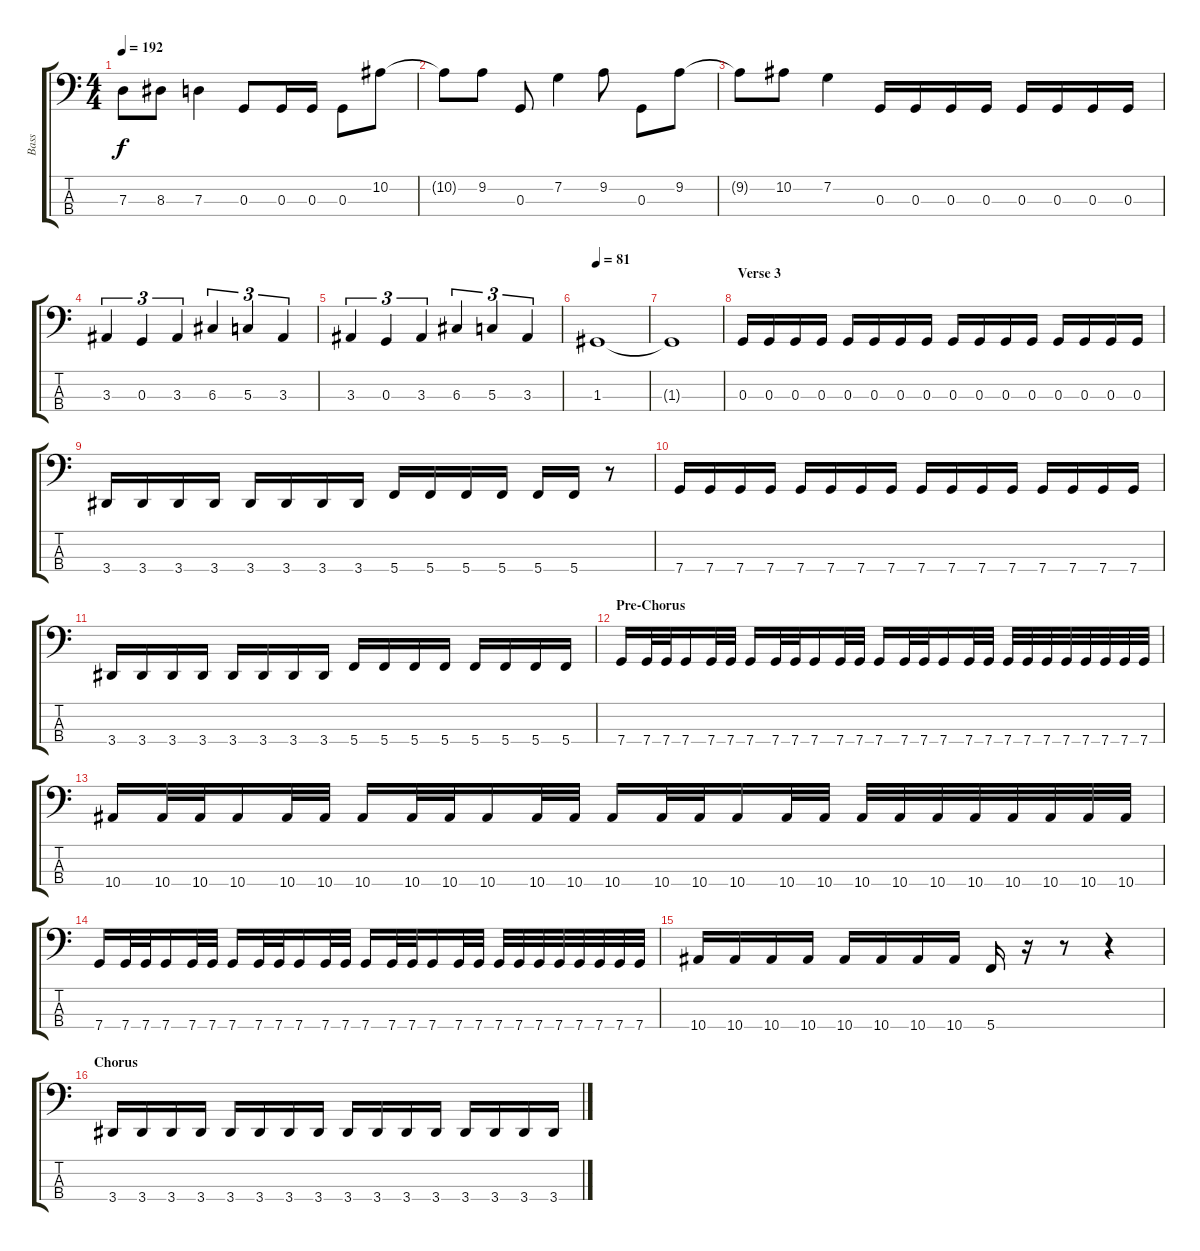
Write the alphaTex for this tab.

\track ("Bass" "Bass") {instrument electricbasspick}
\staff {score tabs}
\tuning (F2 C2 G1 C1) {hide}
\ts (4 4)
\tempo 192
\clef f4
\ks c
7.3{t}.8{dy f} 8.3.8 7.3.4 0.3.8 0.3.16 0.3.16 0.3.8 10.2.8 |
10.2{t}.8 9.2.8 0.3.8 7.2.4 9.2.8 0.3.8 9.2.8 |
9.2{t}.8 10.2.8 7.2.4 0.3.16 0.3.16 0.3.16 0.3.16 0.3.16 0.3.16 0.3.16 0.3.16 |
3.3.4{tu (3 2)} 0.3.4{tu (3 2)} 3.3.4{tu (3 2)} 6.3.4{tu (3 2)} 5.3.4{tu (3 2)} 3.3.4{tu (3 2)} |
3.3.4{tu (3 2)} 0.3.4{tu (3 2)} 3.3.4{tu (3 2)} 6.3.4{tu (3 2)} 5.3.4{tu (3 2)} 3.3.4{tu (3 2)} |
\tempo 81
1.3.1 |
1.3{t}.1 |
\section ("" "Verse 3")
0.3.16 0.3.16 0.3.16 0.3.16 0.3.16 0.3.16 0.3.16 0.3.16 0.3.16 0.3.16 0.3.16 0.3.16 0.3.16 0.3.16 0.3.16 0.3.16 |
3.4.16 3.4.16 3.4.16 3.4.16 3.4.16 3.4.16 3.4.16 3.4.16 5.4.16 5.4.16 5.4.16 5.4.16 5.4.16 5.4.16 r.8 |
7.4.16 7.4.16 7.4.16 7.4.16 7.4.16 7.4.16 7.4.16 7.4.16 7.4.16 7.4.16 7.4.16 7.4.16 7.4.16 7.4.16 7.4.16 7.4.16 |
3.4.16 3.4.16 3.4.16 3.4.16 3.4.16 3.4.16 3.4.16 3.4.16 5.4.16 5.4.16 5.4.16 5.4.16 5.4.16 5.4.16 5.4.16 5.4.16 |
\section ("" "Pre-Chorus")
7.4.16 7.4.32 7.4.32 7.4.16 7.4.32 7.4.32 7.4.16 7.4.32 7.4.32 7.4.16 7.4.32 7.4.32 7.4.16 7.4.32 7.4.32 7.4.16 7.4.32 7.4.32 7.4.32 7.4.32 7.4.32 7.4.32 7.4.32 7.4.32 7.4.32 7.4.32 |
10.4.16 10.4.32 10.4.32 10.4.16 10.4.32 10.4.32 10.4.16 10.4.32 10.4.32 10.4.16 10.4.32 10.4.32 10.4.16 10.4.32 10.4.32 10.4.16 10.4.32 10.4.32 10.4.32 10.4.32 10.4.32 10.4.32 10.4.32 10.4.32 10.4.32 10.4.32 |
7.4.16 7.4.32 7.4.32 7.4.16 7.4.32 7.4.32 7.4.16 7.4.32 7.4.32 7.4.16 7.4.32 7.4.32 7.4.16 7.4.32 7.4.32 7.4.16 7.4.32 7.4.32 7.4.32 7.4.32 7.4.32 7.4.32 7.4.32 7.4.32 7.4.32 7.4.32 |
10.4.16 10.4.16 10.4.16 10.4.16 10.4.16 10.4.16 10.4.16 10.4.16 5.4.16 r.16 r.8 r.4 |
\section ("" "Chorus")
3.4.16 3.4.16 3.4.16 3.4.16 3.4.16 3.4.16 3.4.16 3.4.16 3.4.16 3.4.16 3.4.16 3.4.16 3.4.16 3.4.16 3.4.16 3.4.16
